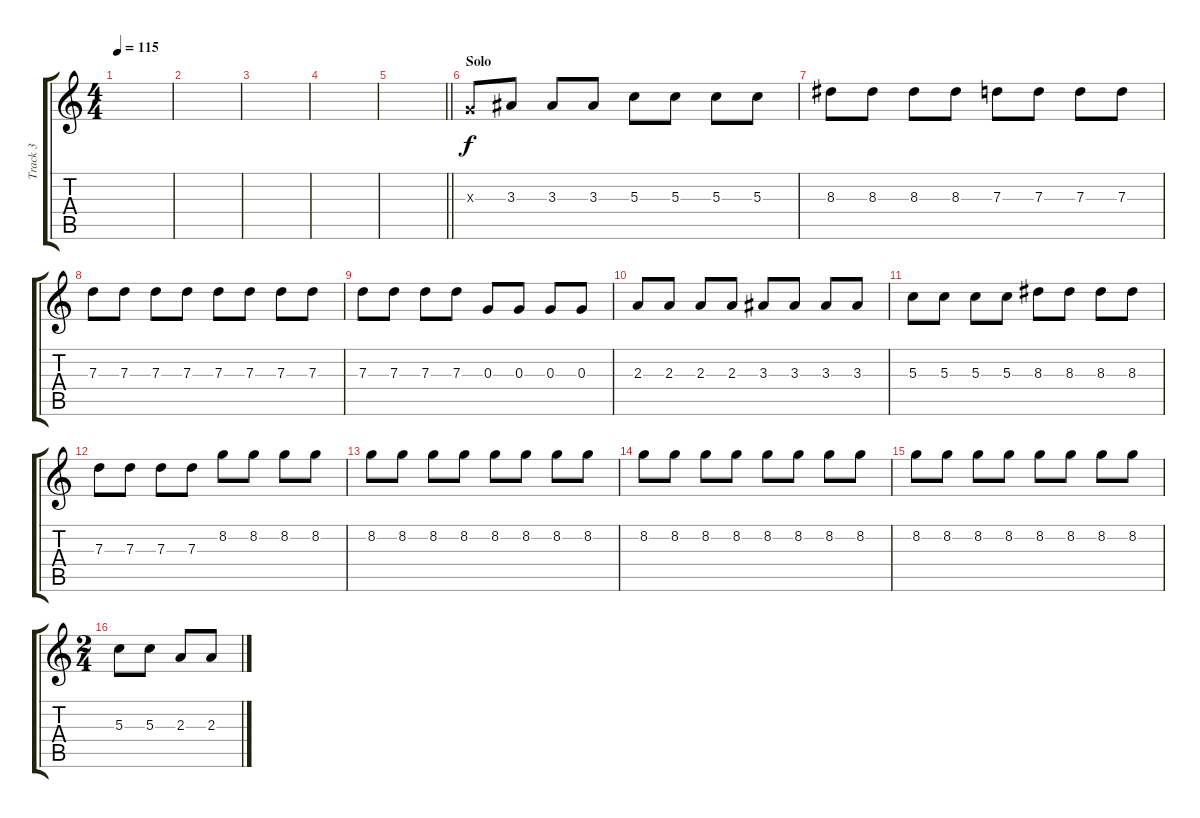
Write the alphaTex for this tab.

\track ("Track 3" "Track 3") {instrument acousticguitarsteel}
\staff {score tabs}
\tuning (E4 B3 G3 D3 A2 E2) {hide}
\ts (4 4)
\tempo 115
\clef g2
\ks c
|
|
|
|
\barLineRight lightlight
|
\section ("" "Solo")
0.3{x}.8 3.3.8 3.3.8 3.3.8 5.3.8 5.3.8 5.3.8 5.3.8 |
8.3.8 8.3.8 8.3.8 8.3.8 7.3.8 7.3.8 7.3.8 7.3.8 |
7.3.8 7.3.8 7.3.8 7.3.8 7.3.8 7.3.8 7.3.8 7.3.8 |
7.3.8 7.3.8 7.3.8 7.3.8 0.3.8 0.3.8 0.3.8 0.3.8 |
2.3.8 2.3.8 2.3.8 2.3.8 3.3.8 3.3.8 3.3.8 3.3.8 |
5.3.8 5.3.8 5.3.8 5.3.8 8.3.8 8.3.8 8.3.8 8.3.8 |
7.3.8 7.3.8 7.3.8 7.3.8 8.2.8 8.2.8 8.2.8 8.2.8 |
8.2.8 8.2.8 8.2.8 8.2.8 8.2.8 8.2.8 8.2.8 8.2.8 |
8.2.8 8.2.8 8.2.8 8.2.8 8.2.8 8.2.8 8.2.8 8.2.8 |
8.2.8 8.2.8 8.2.8 8.2.8 8.2.8 8.2.8 8.2.8 8.2.8 |
\ts (2 4)
5.3.8 5.3.8 2.3.8 2.3.8
